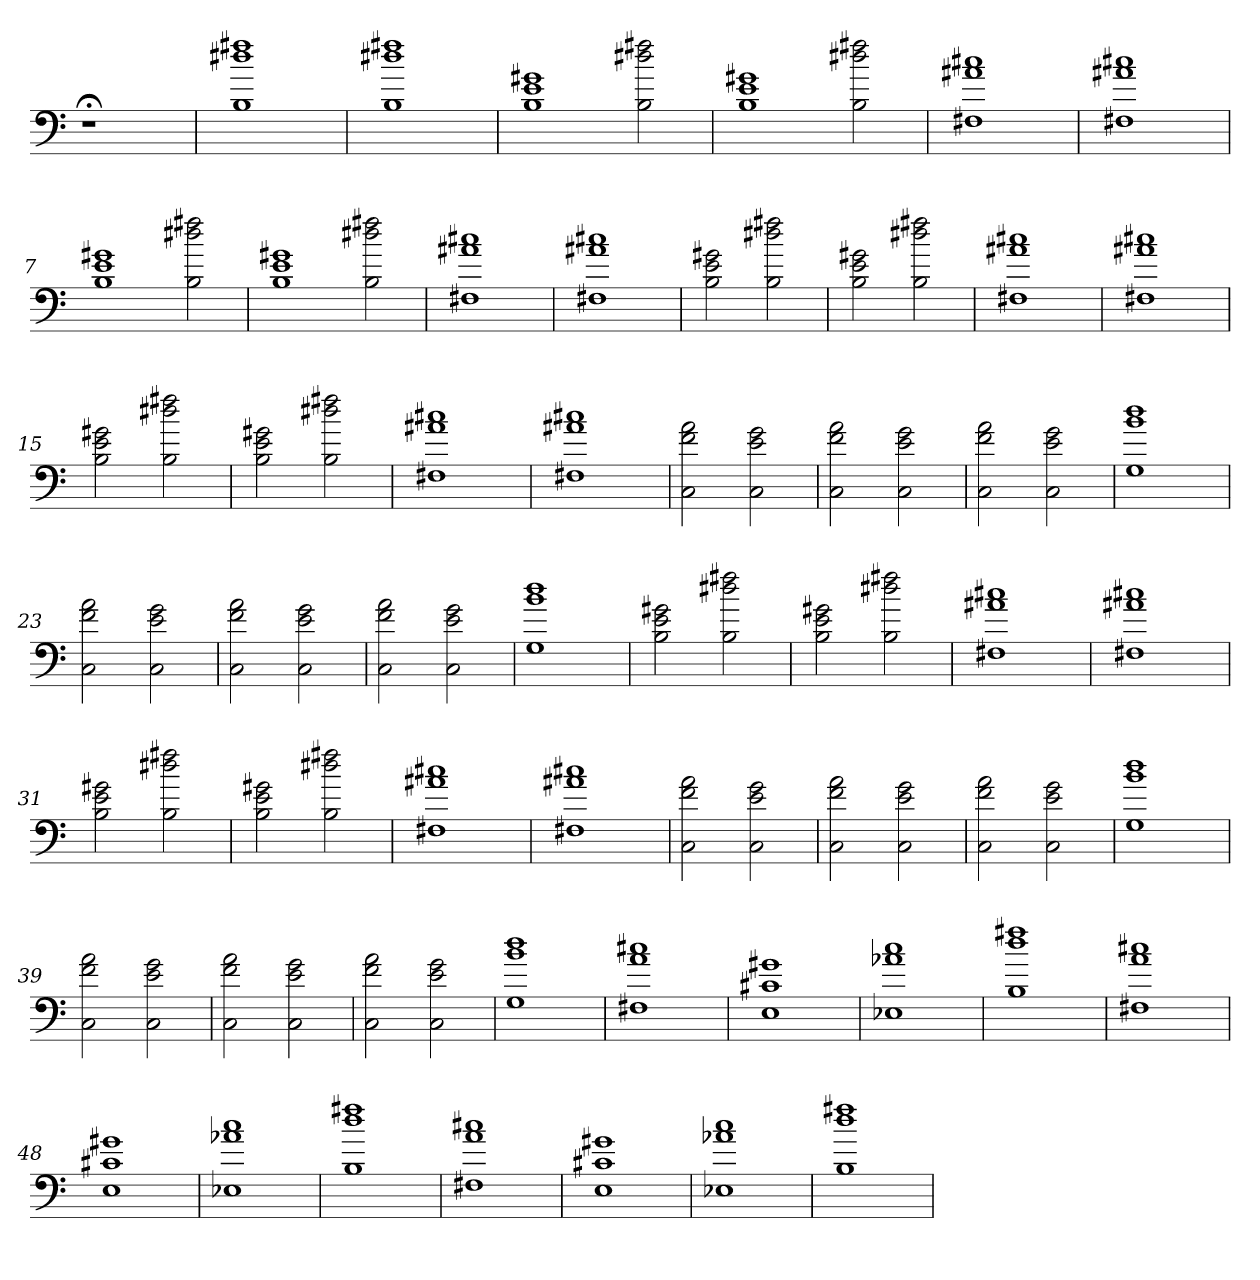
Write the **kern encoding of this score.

**kern
*part1
*staff1
=
1r;<
=1
1B 1dd#X 1ff#X
=2
1B 1dd#X 1ff#X
=3
1B 1e 1g#X
2B 2dd#X 2ff#X
=4
1B 1e 1g#X
2B 2dd#X 2ff#X
=5
1F#X 1a#X 1cc#X
=6
1F#X 1a#X 1cc#X
=7
1B 1e 1g#X
2B 2dd#X 2ff#X
=8
1B 1e 1g#X
2B 2dd#X 2ff#X
=9
1F#X 1a#X 1cc#X
=10
1F#X 1a#X 1cc#X
=11
2B 2e 2g#X
2B 2dd#X 2ff#X
=12
2B 2e 2g#X
2B 2dd#X 2ff#X
=13
1F#X 1a#X 1cc#X
=14
1F#X 1a#X 1cc#X
=15
2B 2e 2g#X
2B 2dd#X 2ff#X
=16
2B 2e 2g#X
2B 2dd#X 2ff#X
=17
1F#X 1a#X 1cc#X
=18
1F#X 1a#X 1cc#X
=19
2C 2f 2a
2C 2e 2g
=20
2C 2f 2a
2C 2e 2g
=21
2C 2f 2a
2C 2e 2g
=22
1G 1b 1dd
=23
2C 2f 2a
2C 2e 2g
=24
2C 2f 2a
2C 2e 2g
=25
2C 2f 2a
2C 2e 2g
=26
1G 1b 1dd
=27
2B 2e 2g#X
2B 2dd#X 2ff#X
=28
2B 2e 2g#X
2B 2dd#X 2ff#X
=29
1F#X 1a#X 1cc#X
=30
1F#X 1a#X 1cc#X
=31
2B 2e 2g#X
2B 2dd#X 2ff#X
=32
2B 2e 2g#X
2B 2dd#X 2ff#X
=33
1F#X 1a#X 1cc#X
=34
1F#X 1a#X 1cc#X
=35
2C 2f 2a
2C 2e 2g
=36
2C 2f 2a
2C 2e 2g
=37
2C 2f 2a
2C 2e 2g
=38
1G 1b 1dd
=39
2C 2f 2a
2C 2e 2g
=40
2C 2f 2a
2C 2e 2g
=41
2C 2f 2a
2C 2e 2g
=42
1G 1b 1dd
=43
1F#X 1a 1cc#X
=44
1E 1c#X 1g#X
=45
1E-X 1a-X 1cc
=46
1B 1dd 1ff#X
=47
1F#X 1a 1cc#X
=48
1E 1c#X 1g#X
=49
1E-X 1a-X 1cc
=50
1B 1dd 1ff#X
=51
1F#X 1a 1cc#X
=52
1E 1c#X 1g#X
=53
1E-X 1a-X 1cc
=54
1B 1dd 1ff#X
=
*-
